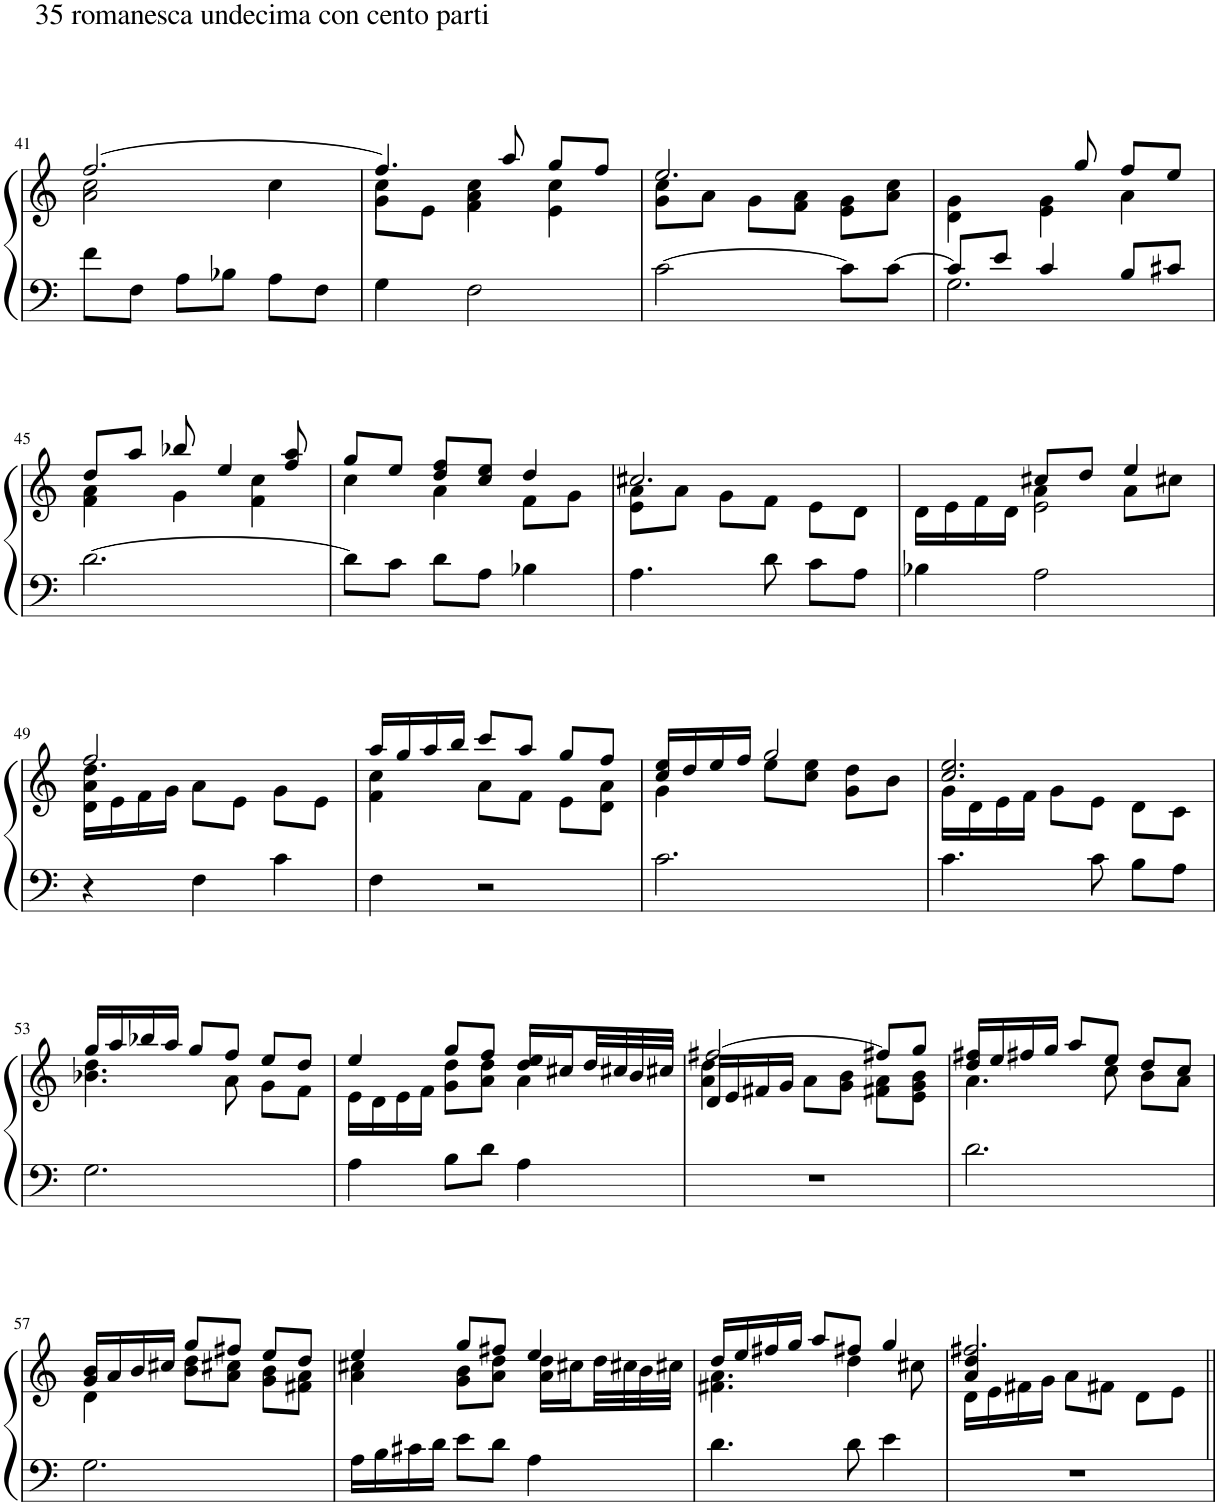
**kern	**kern
*part1	*part1
*staff2	*staff1
*I"Piano	*
*I'Pno.	*
!!LO:PB:g=z
*clefF4	*clefG2
*k[]	*k[]
*M3/4	*M3/4
=41	=41
*	*^
*	*	*^
!	!LO:TX:a:t=35 romanesca undecima con cento parti	!	!
!LO:TX:a:t=35 romanesca undecima con cento parti	!	!	!
8f\L	[2.ff/	2a\ 2cc\	2ryy
8F\J	.	.	.
8A\L	.	.	.
8B-X\J	.	.	.
8A\L	.	4ryy	4cc\
8F\J	.	.	.
=42	=42	=42	=42
4G\	4.ff/]	8g\L	4cc\
.	.	8e\J	.
2F\	.	4f\ 4a\	4cc\
.	8aa/	.	.
.	8gg/L	4e\	4cc\
.	8ff/J	.	.
*	*	*v	*v
=43	=43	=43
[2c\	2.ee/	8g\ 8cc\L
.	.	8a\J
.	.	8g\L
.	.	8f\ 8a\J
8c\L]	.	8e\ 8g\L
[8c\J	.	8a\ 8cc\J
=44	=44	=44
*^	*	*
8c/L]	2.G\	4d\ 4g\	4.ryy
8e/J	.	.	.
4c/	.	4e\ 4g\	.
.	.	.	8gg/
8B/L	.	4a\	8ff/L
8c#X/J	.	.	8ee/J
*v	*v	*	*
!!LO:LB:g=z	!!
=45	=45	=45
[2.d\	8dd/L	4f\ 4a\
.	8aa/J	.
.	8bb-X/	4g\
.	4ee/	.
.	.	4f\ 4cc\
.	8ff/ 8aa/	.
=46	=46	=46
8d\L]	8gg/L	4cc\
8c\J	8ee/J	.
8d\L	8dd/ 8ff/L	4a\
8A\J	8cc/ 8ee/J	.
4B-X\	4dd/	8f\L
.	.	8g\J
=47	=47	=47
4.A\	2.cc#X/	8e\ 8a\L
.	.	8a\J
.	.	8g\L
8d\	.	8f\J
8c\L	.	8e\L
8A\J	.	8d\J
=48	=48	=48
*	*	*^
4B-X\	16d\LL	4ryy	4ryy
.	16e\	.	.
.	16f\	.	.
.	16d\JJ	.	.
2A\	8cc#X/L	4a\	2e\
.	8dd/J	.	.
.	4ee/	8a\L	.
.	.	8cc#X\J	.
*	*	*v	*v
!!LO:LB:g=z
=49	=49	=49
4r	2.ff/	16d\ 16a\ 16dd\LL
.	.	16e\
.	.	16f\
.	.	16g\JJ
4F\	.	8a\L
.	.	8e\J
4c\	.	8g\L
.	.	8e\J
=50	=50	=50
4F\	16aa/LL	4f\ 4cc\
.	16gg/	.
.	16aa/	.
.	16bb/JJ	.
2r	8ccc/L	8a\L
.	8aa/J	8f\J
.	8gg/L	8e\L
.	8ff/J	8d\ 8a\J
=51	=51	=51
2.c\	16cc/ 16ee/LL	4g\
.	16dd/	.
.	16ee/	.
.	16ff/JJ	.
.	2gg/	8ee\L
.	.	8cc\ 8ee\J
.	.	8g\ 8dd\L
.	.	8b\J
=52	=52	=52
4.c\	2.cc/ 2.ee/	16g\LL
.	.	16d\
.	.	16e\
.	.	16f\JJ
.	.	8g\L
8c\	.	8e\J
8B\L	.	8d\L
8A\J	.	8c\J
!!LO:LB:g=z	!!
=53	=53	=53
2.G\	16gg/LL	4.b-X\ 4.dd\
.	16aa/	.
.	16bb-X/	.
.	16aa/JJ	.
.	8gg/L	.
.	8ff/J	8a\
.	8ee/L	8g\L
.	8dd/J	8f\J
=54	=54	=54
4A\	4ee/	16e\LL
.	.	16d\
.	.	16e\
.	.	16f\JJ
8B\L	8gg/L	8g\ 8dd\L
8d\J	8ff/J	8a\ 8dd\J
4A\	16dd/ 16ee/LL	4a\
.	16cc#X/	.
.	32dd/L	.
.	32cc#X/	.
.	32b/	.
.	32cc#X/JJJ	.
=55	=55	=55
*	*	*^
2.r	[2ff#X/	4a\ 4dd\	16d/LL
.	.	.	16e/
.	.	.	16f#X/
.	.	.	16g/JJ
.	.	8a\L	2ryy
.	.	8g\ 8b\J	.
.	8ff#X/L]	8f#X\ 8a\L	.
.	8gg/J	8e\ 8g\ 8b\J	.
*	*	*v	*v
=56	=56	=56
2.d\	16dd/ 16ff#X/LL	4.a\
.	16ee/	.
.	16ff#X/	.
.	16gg/JJ	.
.	8aa/L	.
.	8ee/J	8cc\
.	8dd/L	8b\L
.	8cc/J	8a\J
!!LO:LB:g=z	!!
=57	=57	=57
2.G\	16g/ 16b/LL	4d\
.	16a/	.
.	16b/	.
.	16cc#X/JJ	.
.	8gg/L	8b\ 8dd\L
.	8ff#X/J	8a\ 8cc#X\J
.	8ee/L	8g\ 8b\L
.	8dd/J	8f#X\ 8a\J
=58	=58	=58
16A\LL	4ee/	4a\ 4cc#X\
16B\	.	.
16c#X\	.	.
16d\JJ	.	.
8e\L	8gg/L	8g\ 8b\L
8d\J	8ff#X/J	8a\ 8dd\J
4A\	4ee/	16a\ 16dd\LL
.	.	16cc#X\
.	.	32dd\L
.	.	32cc#X\
.	.	32b\
.	.	32cc#X\JJJ
=59	=59	=59
4.d\	16dd/LL	4.f#X\ 4.a\
.	16ee/	.
.	16ff#X/	.
.	16gg/JJ	.
.	8aa/L	.
8d\	8ff#X/J	4dd\
4e\	4gg/	.
.	.	8cc#X\
=60	=60	=60
*	*	*^
2.r	2.ff#X/	4a/ 4dd/	16d\LL
.	.	.	16e\
.	.	.	16f#X\
.	.	.	16g\JJ
.	.	8a\L	2ryy
.	.	8f#X\J	.
.	.	8d\L	.
.	.	8e\J	.
*	*v	*v	*v
=||	=||
*-	*-
